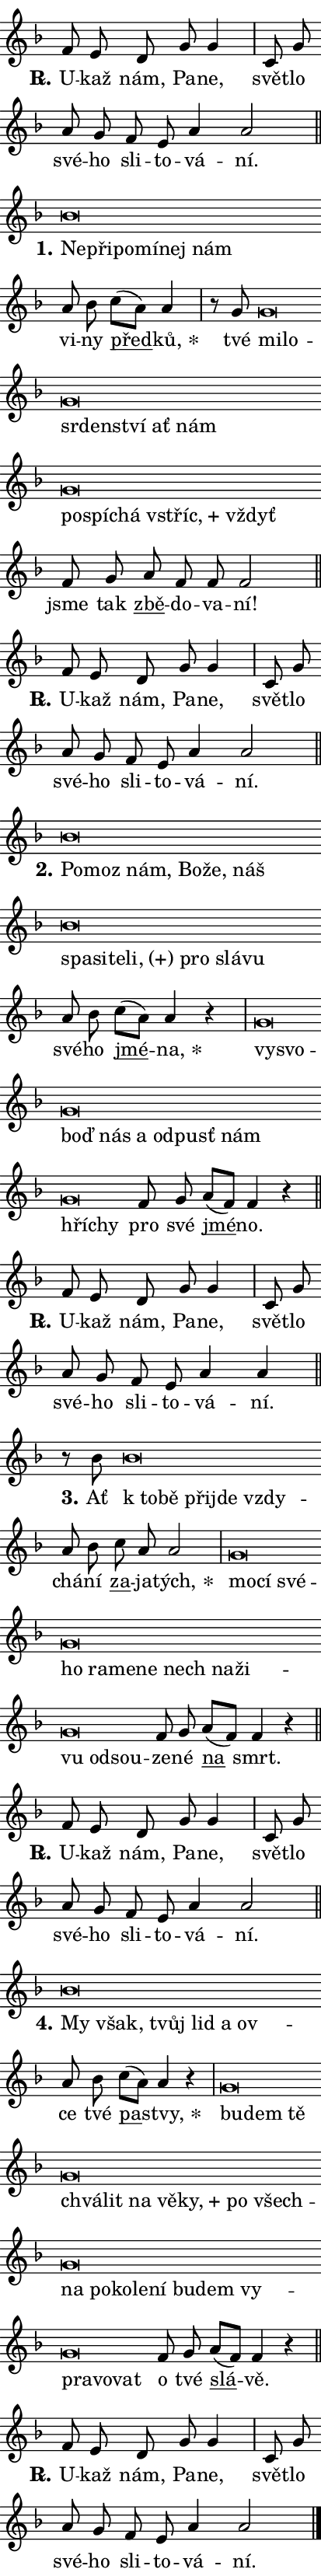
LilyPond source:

\version "2.22.1"
\header { tagline = "" }
\paper {
  indent = 0\cm
  top-margin = 0\cm
  right-margin = 0\cm
  bottom-margin = 0\cm
  left-margin = 0\cm
  paper-width = 7\cm
  page-breaking = #ly:one-page-breaking
  system-system-spacing.basic-distance = #11
  score-system-spacing.basic-distance = #11
  ragged-last = ##f
}


%% Author: Thomas Morley
%% https://lists.gnu.org/archive/html/lilypond-user/2020-05/msg00002.html
#(define (line-position grob)
"Returns position of @var[grob} in current system:
   @code{'start}, if at first time-step
   @code{'end}, if at last time-step
   @code{'middle} otherwise
"
  (let* ((col (ly:item-get-column grob))
         (ln (ly:grob-object col 'left-neighbor))
         (rn (ly:grob-object col 'right-neighbor))
         (col-to-check-left (if (ly:grob? ln) ln col))
         (col-to-check-right (if (ly:grob? rn) rn col))
         (break-dir-left
           (and
             (ly:grob-property col-to-check-left 'non-musical #f)
             (ly:item-break-dir col-to-check-left)))
         (break-dir-right
           (and
             (ly:grob-property col-to-check-right 'non-musical #f)
             (ly:item-break-dir col-to-check-right))))
        (cond ((eqv? 1 break-dir-left) 'start)
              ((eqv? -1 break-dir-right) 'end)
              (else 'middle))))

#(define (tranparent-at-line-position vctor)
  (lambda (grob)
  "Relying on @code{line-position} select the relevant enry from @var{vctor}.
Used to determine transparency,"
    (case (line-position grob)
      ((end) (not (vector-ref vctor 0)))
      ((middle) (not (vector-ref vctor 1)))
      ((start) (not (vector-ref vctor 2))))))

noteHeadBreakVisibility =
#(define-music-function (break-visibility)(vector?)
"Makes @code{NoteHead}s transparent relying on @var{break-visibility}"
#{
  \override NoteHead.transparent =
    #(tranparent-at-line-position break-visibility)
#})

#(define delete-ledgers-for-transparent-note-heads
  (lambda (grob)
    "Reads whether a @code{NoteHead} is transparent.
If so this @code{NoteHead} is removed from @code{'note-heads} from
@var{grob}, which is supposed to be @code{LedgerLineSpanner}.
As a result ledgers are not printed for this @code{NoteHead}"
    (let* ((nhds-array (ly:grob-object grob 'note-heads))
           (nhds-list
             (if (ly:grob-array? nhds-array)
                 (ly:grob-array->list nhds-array)
                 '()))
           ;; Relies on the transparent-property being done before
           ;; Staff.LedgerLineSpanner.after-line-breaking is executed.
           ;; This is fragile ...
           (to-keep
             (remove
               (lambda (nhd)
                 (ly:grob-property nhd 'transparent #f))
               nhds-list)))
      ;; TODO find a better method to iterate over grob-arrays, similiar
      ;; to filter/remove etc for lists
      ;; For now rebuilt from scratch
      (set! (ly:grob-object grob 'note-heads)  '())
      (for-each
        (lambda (nhd)
          (ly:pointer-group-interface::add-grob grob 'note-heads nhd))
        to-keep))))

hideNotes = {
  \noteHeadBreakVisibility #begin-of-line-visible
}
unHideNotes = {
  \noteHeadBreakVisibility #all-visible
}

% work-around for resetting accidentals
% https://lilypond.org/doc/v2.23/Documentation/notation/displaying-rhythms#unmetered-music
cadenzaMeasure = {
  \cadenzaOff
  \partial 1024 s1024
  \cadenzaOn
}

#(define-markup-command (accent layout props text) (markup?)
  "Underline accented syllable"
  (interpret-markup layout props
    #{\markup \override #'(offset . 4.3) \underline { #text }#}))

responsum = \markup \concat {
  "R" \hspace #-1.05 \path #0.1 #'((moveto 0 0.07) (lineto 0.9 0.8)) \hspace #0.05 "."
}

\layout {
    \context {
        \Staff
        \remove "Time_signature_engraver"
        \override LedgerLineSpanner.after-line-breaking = #delete-ledgers-for-transparent-note-heads
    }
    \context {
        \Voice {
            \override NoteHead.output-attributes = #'((class . "notehead"))
            \override Hairpin.height = #0.55
        }
    }
    \context {
        \Lyrics {
            \override StanzaNumber.output-attributes = #'((class . "stanzanumber"))
            \override LyricSpace.minimum-distance = #0.9
            \override LyricText.font-name = #"TeX Gyre Schola"
            \override LyricText.font-size = 1
            \override StanzaNumber.font-name = #"TeX Gyre Schola Bold"
            \override StanzaNumber.font-size = 1
        }
    }
}

% magnetic-lyrics.ily
%
%   written by
%     Jean Abou Samra <jean@abou-samra.fr>
%     Werner Lemberg <wl@gnu.org>
%
%   adapted by
%     Jiri Hon <jiri.hon@gmail.com>
%
% Version 2022-Apr-15

% https://www.mail-archive.com/lilypond-user@gnu.org/msg149350.html

#(define (Left_hyphen_pointer_engraver context)
   "Collect syllable-hyphen-syllable occurrences in lyrics and store
them in properties.  This engraver only looks to the left.  For
example, if the lyrics input is @code{foo -- bar}, it does the
following.

@itemize @bullet
@item
Set the @code{text} property of the @code{LyricHyphen} grob between
@q{foo} and @q{bar} to @code{foo}.

@item
Set the @code{left-hyphen} property of the @code{LyricText} grob with
text @q{foo} to the @code{LyricHyphen} grob between @q{foo} and
@q{bar}.
@end itemize

Use this auxiliary engraver in combination with the
@code{lyric-@/text::@/apply-@/magnetic-@/offset!} hook."
   (let ((hyphen #f)
         (text #f))
     (make-engraver
      (acknowledgers
       ((lyric-syllable-interface engraver grob source-engraver)
        (set! text grob)))
      (end-acknowledgers
       ((lyric-hyphen-interface engraver grob source-engraver)
        ;(when (not (grob::has-interface grob 'lyric-space-interface))
          (set! hyphen grob)));)
      ((stop-translation-timestep engraver)
       (when (and text hyphen)
         (ly:grob-set-object! text 'left-hyphen hyphen))
       (set! text #f)
       (set! hyphen #f)))))

#(define (lyric-text::apply-magnetic-offset! grob)
   "If the space between two syllables is less than the value in
property @code{LyricText@/.details@/.squash-threshold}, move the right
syllable to the left so that it gets concatenated with the left
syllable.

Use this function as a hook for
@code{LyricText@/.after-@/line-@/breaking} if the
@code{Left_@/hyphen_@/pointer_@/engraver} is active."
   (let ((hyphen (ly:grob-object grob 'left-hyphen #f)))
     (when hyphen
       (let ((left-text (ly:spanner-bound hyphen LEFT)))
         (when (grob::has-interface left-text 'lyric-syllable-interface)
           (let* ((common (ly:grob-common-refpoint grob left-text X))
                  (this-x-ext (ly:grob-extent grob common X))
                  (left-x-ext
                   (begin
                     ;; Trigger magnetism for left-text.
                     (ly:grob-property left-text 'after-line-breaking)
                     (ly:grob-extent left-text common X)))
                  ;; `delta` is the gap width between two syllables.
                  (delta (- (interval-start this-x-ext)
                            (interval-end left-x-ext)))
                  (details (ly:grob-property grob 'details))
                  (threshold (assoc-get 'squash-threshold details 0.2)))
             (when (< delta threshold)
               (let* (;; We have to manipulate the input text so that
                      ;; ligatures crossing syllable boundaries are not
                      ;; disabled.  For languages based on the Latin
                      ;; script this is essentially a beautification.
                      ;; However, for non-Western scripts it can be a
                      ;; necessity.
                      (lt (ly:grob-property left-text 'text))
                      (rt (ly:grob-property grob 'text))
                      (is-space (grob::has-interface hyphen 'lyric-space-interface))
                      (space (if is-space " " ""))
                      (space-markup (grob-interpret-markup grob " "))
                      (space-size (interval-length (ly:stencil-extent space-markup X)))
                      (extra-delta (if is-space space-size 0))
                      ;; Append new syllable.
                      (ltrt-space (if (and (string? lt) (string? rt))
                                (string-append lt space rt)
                                (make-concat-markup (list lt space rt))))
                      ;; Right-align `ltrt` to the right side.
                      (ltrt-space-markup (grob-interpret-markup
                               grob
                               (make-translate-markup
                                (cons (interval-length this-x-ext) 0)
                                (make-right-align-markup ltrt-space)))))
                 (begin
                   ;; Don't print `left-text`.
                   (ly:grob-set-property! left-text 'stencil #f)
                   ;; Set text and stencil (which holds all collected
                   ;; syllables so far) and shift it to the left.
                   (ly:grob-set-property! grob 'text ltrt-space)
                   (ly:grob-set-property! grob 'stencil ltrt-space-markup)
                   (ly:grob-translate-axis! grob (- (- delta extra-delta)) X))))))))))


#(define (lyric-hyphen::displace-bounds-first grob)
   ;; Make very sure this callback isn't triggered too early.
   (let ((left (ly:spanner-bound grob LEFT))
         (right (ly:spanner-bound grob RIGHT)))
     (ly:grob-property left 'after-line-breaking)
     (ly:grob-property right 'after-line-breaking)
     (ly:lyric-hyphen::print grob)))

squashThreshold = #0.4

\layout {
  \context {
    \Lyrics
    \consists #Left_hyphen_pointer_engraver
    \override LyricText.after-line-breaking =
      #lyric-text::apply-magnetic-offset!
    \override LyricHyphen.stencil = #lyric-hyphen::displace-bounds-first
    \override LyricText.details.squash-threshold = \squashThreshold
    \override LyricHyphen.minimum-distance = 0
    \override LyricHyphen.minimum-length = \squashThreshold
  }
}

squash = \override LyricText.details.squash-threshold = 9999
unSquash = \override LyricText.details.squash-threshold = \squashThreshold

left = \override LyricText.self-alignment-X = #LEFT
unLeft = \revert LyricText.self-alignment-X

starOffset = #(lambda (grob) 
                (let ((x_offset (ly:self-alignment-interface::aligned-on-x-parent grob)))
                  (if (= x_offset 0) 0 (+ x_offset 1.2))))

star = #(define-music-function (syllable)(string?)
"Append star separator at the end of a syllable"
#{
  \once \override LyricText.X-offset = #starOffset
  \lyricmode { \markup {
    #syllable
    \override #'((font-name . "TeX Gyre Schola Bold")) \hspace #0.2 \lower #0.65 \larger "*"
  } }
#})

starAccent = #(define-music-function (syllable)(string?)
"Append star separator at the end of a syllable and make accent"
#{
  \once \override LyricText.X-offset = #starOffset
  \lyricmode { \markup {
    \accent #syllable
    \override #'((font-name . "TeX Gyre Schola Bold")) \hspace #0.2 \lower #0.65 \larger "*"
  } }
#})

breath = #(define-music-function (syllable)(string?)
"Append breathing indicator at the end of a syllable"
#{
  \lyricmode { \markup { #syllable "+" } }
#})

optionalBreath = #(define-music-function (syllable)(string?)
"Append optional breathing indicator at the end of a syllable"
#{
  \lyricmode { \markup { #syllable "(+)" } }
#})


\score {
    <<
        \new Voice = "melody" { \cadenzaOn \key f \major \relative { f'8 e d g g4 \cadenzaMeasure \bar "|" c,8 g' \bar "" a g \bar "" f e a4 a2 \cadenzaMeasure \bar "||" \break }
\relative { bes'\breve*1/16 \hideNotes \breve*1/16 \bar "" \breve*1/16 \bar "" \breve*1/16 \bar "" \breve*1/16 \breve*1/16 \bar "" \unHideNotes a8 bes \bar "" c[( a)] a4 \cadenzaMeasure \bar "|" r8 g8 g\breve*1/16 \hideNotes \breve*1/16 \bar "" \breve*1/16 \bar "" \breve*1/16 \bar "" \breve*1/16 \bar "" \breve*1/16 \bar "" \breve*1/16 \bar "" \breve*1/16 \bar "" \breve*1/16 \bar "" \breve*1/16 \bar "" \breve*1/16 \breve*1/16 \bar "" \unHideNotes f8 g \bar "" a f f f2 \cadenzaMeasure \bar "||" \break }
\relative { f'8 e d g g4 \cadenzaMeasure \bar "|" c,8 g' \bar "" a g \bar "" f e a4 a2 \cadenzaMeasure \bar "||" \break }
\relative { bes'\breve*1/16 \hideNotes \breve*1/16 \bar "" \breve*1/16 \bar "" \breve*1/16 \bar "" \breve*1/16 \bar "" \breve*1/16 \bar "" \breve*1/16 \bar "" \breve*1/16 \bar "" \breve*1/16 \bar "" \breve*1/16 \bar "" \breve*1/16 \bar "" \breve*1/16 \breve*1/16 \bar "" \unHideNotes a8 bes \bar "" c[( a)] a4 r \cadenzaMeasure \bar "|" g\breve*1/16 \hideNotes \breve*1/16 \bar "" \breve*1/16 \bar "" \breve*1/16 \bar "" \breve*1/16 \bar "" \breve*1/16 \bar "" \breve*1/16 \bar "" \breve*1/16 \bar "" \breve*1/16 \breve*1/16 \bar "" \unHideNotes f8 g \bar "" a[( f)] f4 r \cadenzaMeasure \bar "||" \break }
\relative { f'8 e d g g4 \cadenzaMeasure \bar "|" c,8 g' \bar "" a g \bar "" f e a4 a4 \cadenzaMeasure \bar "||" \break }
\relative { r8 bes'8 bes\breve*1/16 \hideNotes \breve*1/16 \bar "" \breve*1/16 \bar "" \breve*1/16 \breve*1/16 \bar "" \unHideNotes a8 bes \bar "" c a a2 \cadenzaMeasure \bar "|" g\breve*1/16 \hideNotes \breve*1/16 \bar "" \breve*1/16 \bar "" \breve*1/16 \bar "" \breve*1/16 \bar "" \breve*1/16 \bar "" \breve*1/16 \bar "" \breve*1/16 \bar "" \breve*1/16 \bar "" \breve*1/16 \bar "" \breve*1/16 \bar "" \breve*1/16 \breve*1/16 \bar "" \unHideNotes f8 g \bar "" a[( f)] f4 r \cadenzaMeasure \bar "||" \break }
\relative { f'8 e d g g4 \cadenzaMeasure \bar "|" c,8 g' \bar "" a g \bar "" f e a4 a2 \cadenzaMeasure \bar "||" \break }
\relative { bes'\breve*1/16 \hideNotes \breve*1/16 \bar "" \breve*1/16 \bar "" \breve*1/16 \bar "" \breve*1/16 \breve*1/16 \bar "" \unHideNotes a8 bes \bar "" c[( a)] a4 r \cadenzaMeasure \bar "|" g\breve*1/16 \hideNotes \breve*1/16 \bar "" \breve*1/16 \bar "" \breve*1/16 \bar "" \breve*1/16 \bar "" \breve*1/16 \bar "" \breve*1/16 \bar "" \breve*1/16 \bar "" \breve*1/16 \bar "" \breve*1/16 \bar "" \breve*1/16 \bar "" \breve*1/16 \bar "" \breve*1/16 \bar "" \breve*1/16 \bar "" \breve*1/16 \bar "" \breve*1/16 \bar "" \breve*1/16 \bar "" \breve*1/16 \bar "" \breve*1/16 \bar "" \breve*1/16 \breve*1/16 \bar "" \unHideNotes f8 g \bar "" a[( f)] f4 r \cadenzaMeasure \bar "||" \break }
\relative { f'8 e d g g4 \cadenzaMeasure \bar "|" c,8 g' \bar "" a g \bar "" f e a4 a2 \cadenzaMeasure \bar "||" \break } \bar "|." }
        \new Lyrics \lyricsto "melody" { \lyricmode { \set stanza = \responsum
U -- kaž nám, Pa -- ne, svět -- lo své -- ho sli -- to -- vá -- ní.
\set stanza = "1."
\left Ne -- \squash při -- po -- mí -- nej nám \unLeft \unSquash vi -- ny \markup \accent před -- \star ků, tvé \left mi -- \squash lo -- sr -- den -- ství ať nám po -- spí -- chá \breath "vstříc," vždyť \unLeft \unSquash jsme tak \markup \accent zbě -- do -- va -- ní!
\set stanza = \responsum
U -- kaž nám, Pa -- ne, svět -- lo své -- ho sli -- to -- vá -- ní.
\set stanza = "2."
\left Po -- \squash moz nám, Bo -- že, náš spa -- si -- te -- \optionalBreath li, pro slá -- vu \unLeft \unSquash své -- ho \markup \accent jmé -- \star na, \left vy -- \squash svo -- boď nás a od -- pusť nám hří -- chy \unLeft \unSquash pro své \markup \accent jmé -- no.
\set stanza = \responsum
U -- kaž nám, Pa -- ne, svět -- lo své -- ho sli -- to -- vá -- ní.
\set stanza = "3."
Ať \left "k to" -- \squash bě při -- jde vzdy -- \unLeft \unSquash chá -- ní \markup \accent za -- ja -- \star tých, \left mo -- \squash cí své -- ho ra -- me -- ne nech na -- ži -- vu od -- sou -- \unLeft \unSquash ze -- né \markup \accent na smrt.
\set stanza = \responsum
U -- kaž nám, Pa -- ne, svět -- lo své -- ho sli -- to -- vá -- ní.
\set stanza = "4."
\left My \squash však, tvůj lid a ov -- \unLeft \unSquash ce tvé \markup \accent pa -- \star stvy, \left bu -- \squash dem tě chvá -- lit na vě -- \breath "ky," po všech -- na po -- ko -- le -- ní bu -- dem vy -- pra -- vo -- vat \unLeft \unSquash o tvé \markup \accent slá -- vě.
\set stanza = \responsum
U -- kaž nám, Pa -- ne, svět -- lo své -- ho sli -- to -- vá -- ní. } }
    >>
    \layout {}
}
